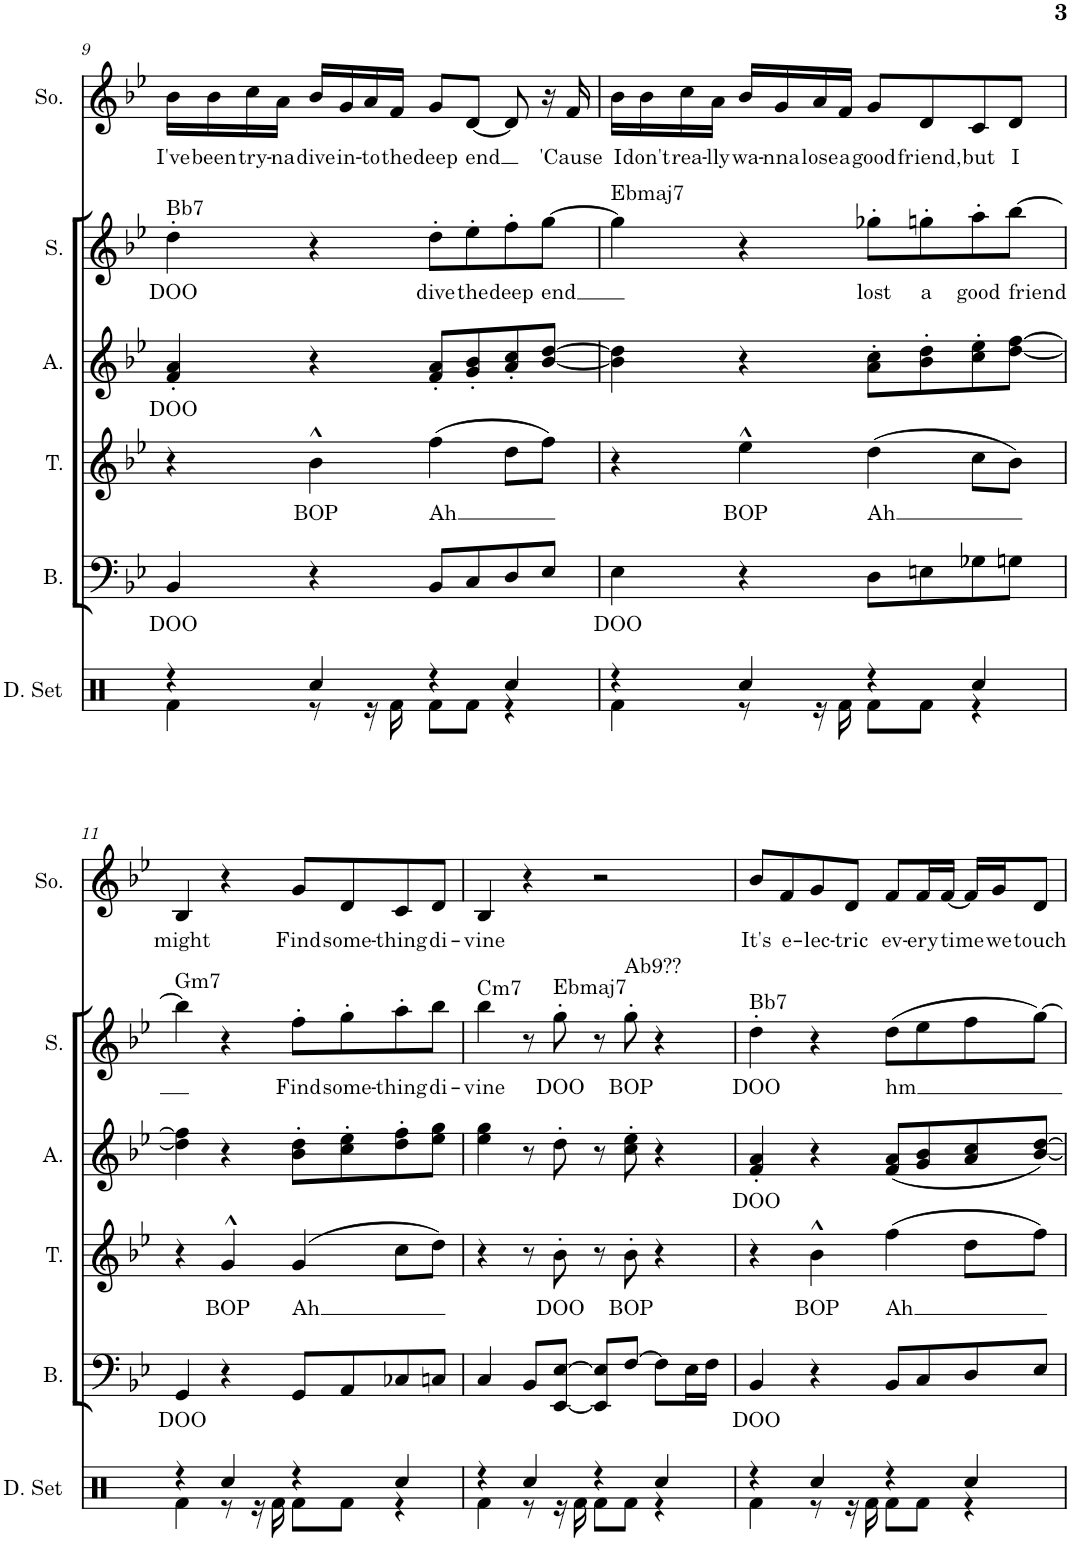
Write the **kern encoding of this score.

**kern	**kern	**text	**kern	**text	**kern	**text	**kern	**text	**kern	**text
*part6	*part5	*part5	*part4	*part4	*part3	*part3	*part2	*part2	*part1	*part1
*staff6	*staff5	*staff5	*staff4	*staff4	*staff3	*staff3	*staff2	*staff2	*staff1	*staff1
*I"Drumset	*I"Bae-ss	*	*I"Tenor	*	*I"Alto	*	*I"Suss-pranos	*	*I"S(owo)	*
*I'D. Set	*I'B.	*	*I'T.	*	*I'A.	*	*I'S.	*	*I'So.	*
!!LO:PB:g=z
*clefX	*clefF4	*	*clefG2	*	*clefG2	*	*clefG2	*	*clefG2	*
*k[]	*k[b-e-]	*	*k[b-e-]	*	*k[b-e-]	*	*k[b-e-]	*	*k[b-e-]	*
*M4/4	*M4/4	*	*M4/4	*	*M4/4	*	*M4/4	*	*M4/4	*
=9	=9	=9	=9	=9	=9	=9	=9	=9	=9	=9
*^	*	*	*	*	*	*	*	*	*	*
!	!	!	!	!	!	!	!	!LO:TX:a:t=Bb7	!	!	!
!	!	!	!LO:LY:b	!	!	!	!LO:LY:b	!	!LO:LY:b	!	!LO:LY:b
4r	4Rf\	4BB-/	DOO	4r	.	4f/' 4a/'	DOO	4dd'\	DOO	16b-\LL	I've
!	!	!	!	!	!	!	!	!	!	!	!LO:LY:b
.	.	.	.	.	.	.	.	.	.	16b-\	been
!	!	!	!	!	!	!	!	!	!	!	!LO:LY:b
.	.	.	.	.	.	.	.	.	.	16cc\	try-
!	!	!	!	!	!	!	!	!	!	!	!LO:LY:b
.	.	.	.	.	.	.	.	.	.	16a\JJ	-na
!	!	!	!	!	!LO:LY:b	!	!	!	!	!	!LO:LY:b
4Rcc/	8r	4r	.	4b-^^\	BOP	4r	.	4r	.	16b-/LL	dive
!	!	!	!	!	!	!	!	!	!	!	!LO:LY:b
.	.	.	.	.	.	.	.	.	.	16g/	in-
!	!	!	!	!	!	!	!	!	!	!	!LO:LY:b
.	16r	.	.	.	.	.	.	.	.	16a/	-to
!	!	!	!	!	!	!	!	!	!	!	!LO:LY:b
.	16Rf\	.	.	.	.	.	.	.	.	16f/JJ	the
!	!	!	!	!	!LO:LY:b	!	!	!	!LO:LY:b	!	!LO:LY:b
4r	8Rf\L	8BB-/L	.	(4ff\	Ah	8f/' 8a/'L	.	8dd'\L	dive	8g/L	deep
!	!	!	!	!	!	!	!	!	!LO:LY:b	!	!LO:LY:b
.	8Rf\J	8C/	.	.	.	8g/' 8b-/'	.	8ee-'\	the	[8d/J	end
!	!	!	!	!	!	!	!	!	!LO:LY:b	!	!
4Rcc/	4r	8D/	.	8dd\L	.	8a/' 8cc/'	.	8ff'\	deep	8d/]	.
!	!	!	!	!	!	!	!	!	!LO:LY:b	!	!
.	.	8E-/J	.	8ff\J)	.	[8b-/ [8dd/J	.	[8gg\J	end	16r	.
!	!	!	!	!	!	!	!	!	!	!	!LO:LY:b
.	.	.	.	.	.	.	.	.	.	16f/	'Cause
=10	=10	=10	=10	=10	=10	=10	=10	=10	=10	=10	=10
!	!	!	!	!	!	!	!	!LO:TX:a:t=Ebmaj7	!	!	!
!	!	!	!LO:LY:b	!	!	!	!	!	!	!	!LO:LY:b
4r	4Rf\	4E-\	DOO	4r	.	4b-\] 4dd\]	.	4gg\]	.	16b-\LL	I
!	!	!	!	!	!	!	!	!	!	!	!LO:LY:b
.	.	.	.	.	.	.	.	.	.	16b-\	don't
!	!	!	!	!	!	!	!	!	!	!	!LO:LY:b
.	.	.	.	.	.	.	.	.	.	16cc\	rea-
!	!	!	!	!	!	!	!	!	!	!	!LO:LY:b
.	.	.	.	.	.	.	.	.	.	16a\JJ	-lly
!	!	!	!	!	!LO:LY:b	!	!	!	!	!	!LO:LY:b
4Rcc/	8r	4r	.	4ee-^^\	BOP	4r	.	4r	.	16b-/LL	wa-
!	!	!	!	!	!	!	!	!	!	!	!LO:LY:b
.	.	.	.	.	.	.	.	.	.	16g/	-nna
!	!	!	!	!	!	!	!	!	!	!	!LO:LY:b
.	16r	.	.	.	.	.	.	.	.	16a/	lose
!	!	!	!	!	!	!	!	!	!	!	!LO:LY:b
.	16Rf\	.	.	.	.	.	.	.	.	16f/JJ	a
!	!	!	!	!	!LO:LY:b	!	!	!	!LO:LY:b	!	!LO:LY:b
4r	8Rf\L	8D\L	.	(4dd\	Ah	8a\' 8cc\'L	.	8gg-X'\L	lost	8g/L	good
!	!	!	!	!	!	!	!	!	!LO:LY:b	!	!LO:LY:b
.	8Rf\J	8En\	.	.	.	8b-\' 8dd\'	.	8ggn'\	a	8d/	friend,
!	!	!	!	!	!	!	!	!	!LO:LY:b	!	!LO:LY:b
4Rcc/	4r	8G-X\	.	8cc\L	.	8cc\' 8ee-\'	.	8aa'\	good	8c/	but
!	!	!	!	!	!	!	!	!	!LO:LY:b	!	!LO:LY:b
.	.	8Gn\J	.	8b-\J)	.	[8dd\ [8ff\J	.	[8bb-\J	friend	8d/J	I
!!LO:LB:g=z
=11	=11	=11	=11	=11	=11	=11	=11	=11	=11	=11	=11
!	!	!	!	!	!	!	!	!LO:TX:a:t=Gm7	!	!	!
!	!	!	!LO:LY:b	!	!	!	!	!	!	!	!LO:LY:b
4r	4Rf\	4GG/	DOO	4r	.	4dd\] 4ff\]	.	4bb-\]	.	4B-/	might
!	!	!	!	!	!LO:LY:b	!	!	!	!	!	!
4Rcc/	8r	4r	.	4g^^/	BOP	4r	.	4r	.	4r	.
.	16r	.	.	.	.	.	.	.	.	.	.
.	16Rf\	.	.	.	.	.	.	.	.	.	.
!	!	!	!	!	!LO:LY:b	!	!	!	!LO:LY:b	!	!LO:LY:b
4r	8Rf\L	8GG/L	.	(4g/	Ah	8b-\' 8dd\'L	.	8ff'\L	Find	8g/L	Find
!	!	!	!	!	!	!	!	!	!LO:LY:b	!	!LO:LY:b
.	8Rf\J	8AA/	.	.	.	8cc\' 8ee-\'	.	8gg'\	some-	8d/	some-
!	!	!	!	!	!	!	!	!	!LO:LY:b	!	!LO:LY:b
4Rcc/	4r	8C-X/	.	8cc\L	.	8dd\' 8ff\'	.	8aa'\	-thing	8c/	-thing
!	!	!	!	!	!	!	!	!	!LO:LY:b	!	!LO:LY:b
.	.	8Cn/J	.	8dd\J)	.	8ee-\ 8gg\J	.	8bb-\J	di-	8d/J	di-
=12	=12	=12	=12	=12	=12	=12	=12	=12	=12	=12	=12
!	!	!	!	!	!	!	!	!LO:TX:a:t=Cm7	!	!	!
!	!	!	!	!	!	!	!	!	!LO:LY:b	!	!LO:LY:b
4r	4Rf\	4C/	.	4r	.	4ee-\ 4gg\	.	4bb-\	-vine	4B-/	-vine
4Rcc/	8r	8BB-/L	.	8r	.	8r	.	8r	.	4r	.
!	!	!	!	!	!	!	!	!LO:TX:a:t=Ebmaj7	!	!	!
!	!	!	!	!	!LO:LY:b	!	!	!	!LO:LY:b	!	!
.	16r	[8EE-/ [8E-/J	.	8b-'\	DOO	8dd'\	.	8gg'\	DOO	.	.
.	16Rf\	.	.	.	.	.	.	.	.	.	.
4r	8Rf\L	8EE-/] 8E-/]L	.	8r	.	8r	.	8r	.	2r	.
!	!	!	!	!	!	!	!	!LO:TX:a:t=Ab9??	!	!	!
!	!	!	!	!	!LO:LY:b	!	!	!	!LO:LY:b	!	!
.	8Rf\J	[8F/J	.	8b-'\	BOP	8cc\' 8ee-\'	.	8gg'\	BOP	.	.
4Rcc/	4r	8F\L]	.	4r	.	4r	.	4r	.	.	.
.	.	16E-\L	.	.	.	.	.	.	.	.	.
.	.	16F\JJ	.	.	.	.	.	.	.	.	.
=13	=13	=13	=13	=13	=13	=13	=13	=13	=13	=13	=13
!	!	!	!	!	!	!	!	!LO:TX:a:t=Bb7	!	!	!
!	!	!	!LO:LY:b	!	!	!	!LO:LY:b	!	!LO:LY:b	!	!LO:LY:b
4r	4Rf\	4BB-/	DOO	4r	.	4f/' 4a/'	DOO	4dd'\	DOO	8b-/L	It's
!	!	!	!	!	!	!	!	!	!	!	!LO:LY:b
.	.	.	.	.	.	.	.	.	.	8f/	e-
!	!	!	!	!	!LO:LY:b	!	!	!	!	!	!LO:LY:b
4Rcc/	8r	4r	.	4b-^^\	BOP	4r	.	4r	.	8g/	-lec-
!	!	!	!	!	!	!	!	!	!	!	!LO:LY:b
.	16r	.	.	.	.	.	.	.	.	8d/J	-tric
.	16Rf\	.	.	.	.	.	.	.	.	.	.
!	!	!	!	!	!LO:LY:b	!	!	!	!LO:LY:b	!	!LO:LY:b
4r	8Rf\L	8BB-/L	.	(4ff\	Ah	(8f/ 8a/L	.	(8dd\L	hm	8f/L	ev-
!	!	!	!	!	!	!	!	!	!	!	!LO:LY:b
.	8Rf\J	8C/	.	.	.	8g/ 8b-/	.	8ee-\	.	16f/L	-ery
!	!	!	!	!	!	!	!	!	!	!	!LO:LY:b
.	.	.	.	.	.	.	.	.	.	[16f/JJ	time
4Rcc/	4r	8D/	.	8dd\L	.	8a/ 8cc/	.	8ff\	.	16f/LL]	.
!	!	!	!	!	!	!	!	!	!	!	!LO:LY:b
.	.	.	.	.	.	.	.	.	.	16g/J	we
!	!	!	!	!	!	!	!	!	!	!	!LO:LY:b
.	.	8E-/J	.	8ff\J)	.	[8b-/ [8dd/J)	.	[8gg\J)	.	8d/J	touch
*v	*v	*	*	*	*	*	*	*	*	*	*
=	=	=	=	=	=	=	=	=	=	=
*-	*-	*-	*-	*-	*-	*-	*-	*-	*-	*-
